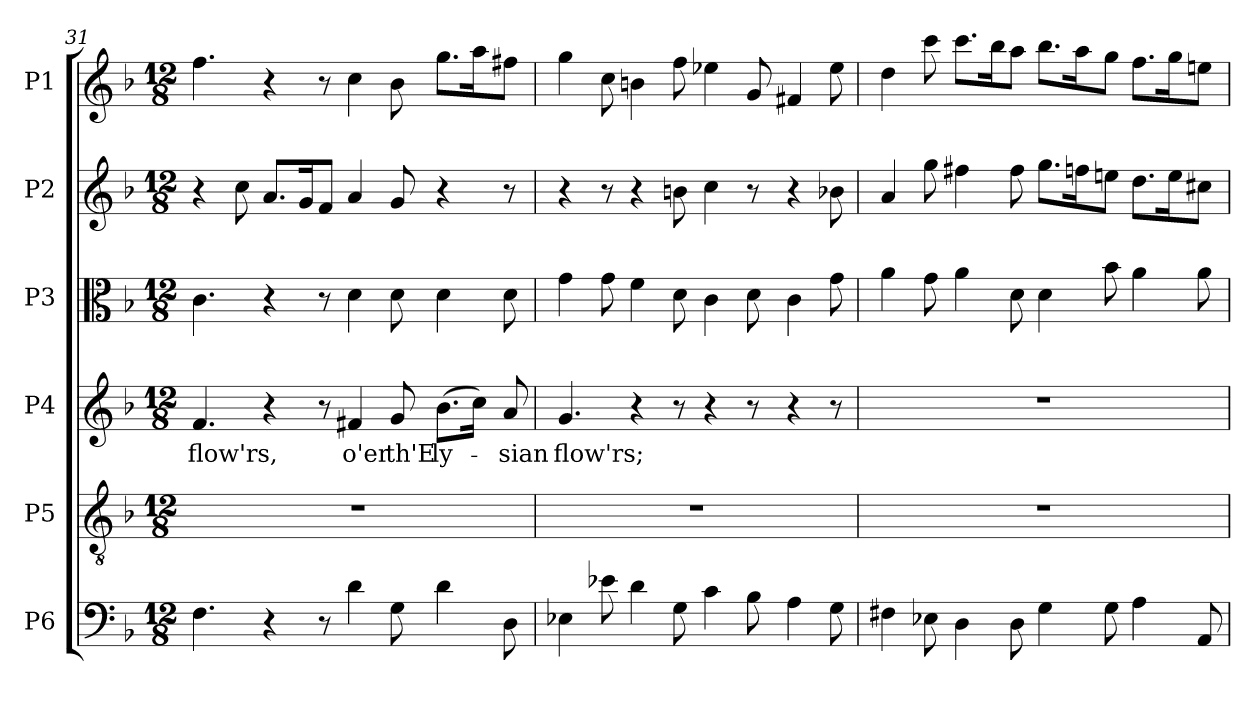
**kern	**kern	**kern	**text	**kern	**kern	**kern
*part6	*part5	*part4	*part4	*part3	*part2	*part1
*staff6	*staff5	*staff4	*staff4	*staff3	*staff2	*staff1
*I"P6	*I"P5	*I"P4	*	*I"P3	*I"P2	*I"P1
!!LO:LB:g=z
*clefF4	*clefGv2	*clefG2	*	*clefC3	*clefG2	*clefG2
*	*ITrd7c12	*	*	*	*	*
*k[b-]	*k[b-]	*k[b-]	*	*k[b-]	*k[b-]	*k[b-]
*F:	*F:	*F:	*	*F:	*F:	*F:
*M12/8	*M12/8	*M12/8	*	*M12/8	*M12/8	*M12/8
=31	=31	=31	=31	=31	=31	=31
!	!LO:N:vis=1	!	!	!	!	!
!	!	!	!LO:LY:b:color=#000000	!	!	!
4.Fi\	1.r	4.fi/	flow'rs,	4.ci\	4r	4.ffi\
.	.	.	.	.	8cci\	.
4r	.	4r	.	4r	8.ai/L	4r
.	.	.	.	.	16gi/k	.
8r	.	8r	.	8r	8fi/J	8r
!	!	!	!LO:LY:b:color=#000000	!	!	!
4di\	.	4f#Xi/	o'er	4di\	4ai/	4cci\
!	!	!	!LO:LY:b:color=#000000	!	!	!
8Gi\	.	8gi/	th'E	8di\	8gi/	8b-i\
!	!	!	!LO:LY:b:color=#000000	!	!	!
4di\	.	(8.b-i\L	ly-	4di\	4r	8.ggi\L
.	.	16cci\Jk)	.	.	.	16aai\k
!	!	!	!LO:LY:b:color=#000000	!	!	!
8Di\	.	8ai/	-sian	8di\	8r	8ff#Xi\J
=32	=32	=32	=32	=32	=32	=32
!	!LO:N:vis=1	!	!	!	!	!
!	!	!	!LO:LY:b:color=#000000	!	!	!
4E-Xi\	1.r	4.gi/	flow'rs;	4gi\	4r	4ggi\
8e-Xi\	.	.	.	8gi\	8r	8cci\
4di\	.	4r	.	4fi\	4r	4bni\
8Gi\	.	8r	.	8di\	8bni\	8ffi\
4ci\	.	4r	.	4ci\	4cci\	4ee-Xi\
8B-i\	.	8r	.	8di\	8r	8gi/
4Ai\	.	4r	.	4ci\	4r	4f#Xi/
8Gi\	.	8r	.	8gi\	8b-Xi\	8ee-i\
=33	=33	=33	=33	=33	=33	=33
!	!LO:N:vis=1	!LO:N:vis=1	!	!	!	!
4F#Xi\	1.r	1.r	.	4ai\	4ai/	4ddi\
8E-Xi\	.	.	.	8gi\	8ggi\	8ccci\
4Di\	.	.	.	4ai\	4ff#Xi\	8.ccci\L
.	.	.	.	.	.	16bb-i\k
8Di\	.	.	.	8di\	8ff#i\	8aai\J
4Gi\	.	.	.	4di\	8.ggi\L	8.bb-i\L
.	.	.	.	.	16ffni\k	16aai\k
8Gi\	.	.	.	8b-i\	8eeni\J	8ggi\J
4Ai\	.	.	.	4ai\	8.ddi\L	8.ffi\L
.	.	.	.	.	16eei\k	16ggi\k
8AAi/	.	.	.	8ai\	8cc#Xi\J	8eeni\J
=	=	=	=	=	=	=
*-	*-	*-	*-	*-	*-	*-
